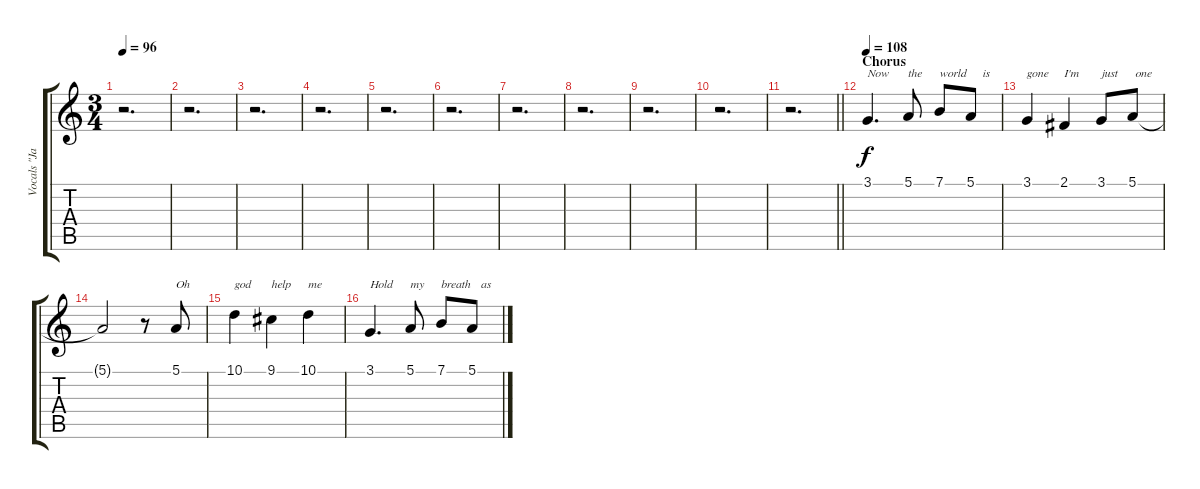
\track ("Vocals \"James Hetfield\"" "Vocals \"Ja") {instrument bassoon}
\staff {score tabs}
\tuning (E4 B3 G3 D3 A2 E2) {hide}
\ts (3 4)
\tempo 96
\clef g2
\ks c
r.2{d dy f} |
r.2{d} |
r.2{d} |
r.2{d} |
r.2{d} |
r.2{d} |
r.2{d} |
r.2{d} |
r.2{d} |
r.2{d} |
\barLineRight lightlight
r.2{d} |
\section ("" "Chorus")
\tempo 108
3.1.4{d txt "Now"} 5.1.8{txt "the"} 7.1.8{txt "world"} 5.1.8{txt "    is"} |
3.1.4{txt "gone"} 2.1.4{txt "I'm"} 3.1.8{txt "just"} 5.1.8{txt " one"} |
5.1{t}.2 r.8 5.1.8{txt "Oh"} |
10.1.4{txt "god"} 9.1.4{txt "help"} 10.1.4{txt "me"} |
3.1.4{d txt "Hold"} 5.1.8{txt "my"} 7.1.8{txt "breath"} 5.1.8{txt "   as"}
